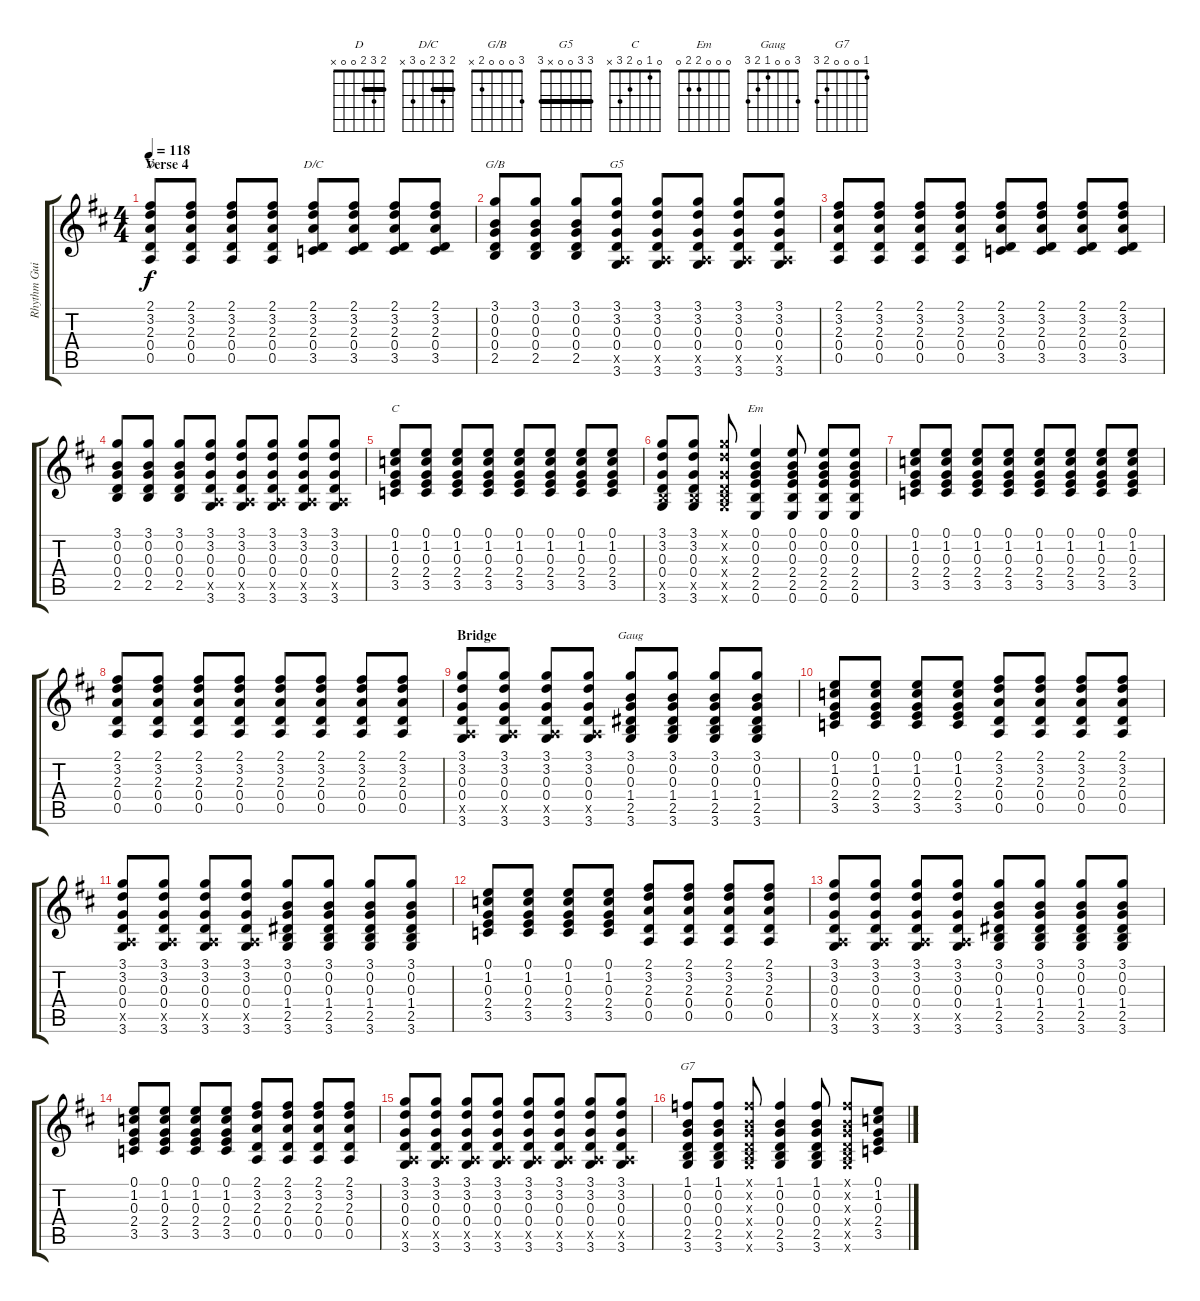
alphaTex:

\track ("Rhythm Guitar" "Rhythm Gui") {instrument acousticguitarsteel}
\staff {score tabs}
\tuning (E4 B3 G3 D3 A2 E2) {hide}
\chord ("D" 2 3 2 0 0 x) {barre 2}
\chord ("D/C" 2 3 2 0 3 x) {barre 2}
\chord ("G/B" 3 0 0 0 2 x)
\chord ("G5" 3 3 0 0 x 3) {barre 3}
\chord ("C" 0 1 0 2 3 x)
\chord ("Em" 0 0 0 2 2 0)
\chord ("Gaug" 3 0 0 1 2 3)
\chord ("G7" 1 0 0 0 2 3)
\ts (4 4)
\section ("" "Verse 4")
\tempo 118
\clef g2
\ks d
(2.1 3.2 2.3 0.4 0.5).8{ch "D" dy f} (2.1 3.2 2.3 0.4 0.5).8 (2.1 3.2 2.3 0.4 0.5).8 (2.1 3.2 2.3 0.4 0.5).8 (2.1 3.2 2.3 0.4 3.5).8{ch "D/C"} (2.1 3.2 2.3 0.4 3.5).8 (2.1 3.2 2.3 0.4 3.5).8 (2.1 3.2 2.3 0.4 3.5).8 |
(3.1 0.2 0.3 0.4 2.5).8{ch "G/B"} (3.1 0.2 0.3 0.4 2.5).8 (3.1 0.2 0.3 0.4 2.5).8 (3.1 3.2 0.3 0.4 0.5{x} 3.6).8{ch "G5"} (3.1 3.2 0.3 0.4 0.5{x} 3.6).8 (3.1 3.2 0.3 0.4 0.5{x} 3.6).8 (3.1 3.2 0.3 0.4 0.5{x} 3.6).8 (3.1 3.2 0.3 0.4 0.5{x} 3.6).8 |
(2.1 3.2 2.3 0.4 0.5).8 (2.1 3.2 2.3 0.4 0.5).8 (2.1 3.2 2.3 0.4 0.5).8 (2.1 3.2 2.3 0.4 0.5).8 (2.1 3.2 2.3 0.4 3.5).8 (2.1 3.2 2.3 0.4 3.5).8 (2.1 3.2 2.3 0.4 3.5).8 (2.1 3.2 2.3 0.4 3.5).8 |
(3.1 0.2 0.3 0.4 2.5).8 (3.1 0.2 0.3 0.4 2.5).8 (3.1 0.2 0.3 0.4 2.5).8 (3.1 3.2 0.3 0.4 0.5{x} 3.6).8 (3.1 3.2 0.3 0.4 0.5{x} 3.6).8 (3.1 3.2 0.3 0.4 0.5{x} 3.6).8 (3.1 3.2 0.3 0.4 0.5{x} 3.6).8 (3.1 3.2 0.3 0.4 0.5{x} 3.6).8 |
(0.1 1.2 0.3 2.4 3.5).8{ch "C"} (0.1 1.2 0.3 2.4 3.5).8 (0.1 1.2 0.3 2.4 3.5).8 (0.1 1.2 0.3 2.4 3.5).8 (0.1 1.2 0.3 2.4 3.5).8 (0.1 1.2 0.3 2.4 3.5).8 (0.1 1.2 0.3 2.4 3.5).8 (0.1 1.2 0.3 2.4 3.5).8 |
(3.1 3.2 0.3 0.4 2.5{x} 3.6).8 (3.1 3.2 0.3 0.4 2.5{x} 3.6).8 (3.1{x} 3.2{x} 0.3{x} 0.4{x} 2.5{x} 3.6{x}).8 (0.1 0.2 0.3 2.4 2.5 0.6).4{ch "Em"} (0.1 0.2 0.3 2.4 2.5 0.6).8 (0.1 0.2 0.3 2.4 2.5 0.6).8 (0.1 0.2 0.3 2.4 2.5 0.6).8 |
(0.1 1.2 0.3 2.4 3.5).8 (0.1 1.2 0.3 2.4 3.5).8 (0.1 1.2 0.3 2.4 3.5).8 (0.1 1.2 0.3 2.4 3.5).8 (0.1 1.2 0.3 2.4 3.5).8 (0.1 1.2 0.3 2.4 3.5).8 (0.1 1.2 0.3 2.4 3.5).8 (0.1 1.2 0.3 2.4 3.5).8 |
(2.1 3.2 2.3 0.4 0.5).8 (2.1 3.2 2.3 0.4 0.5).8 (2.1 3.2 2.3 0.4 0.5).8 (2.1 3.2 2.3 0.4 0.5).8 (2.1 3.2 2.3 0.4 0.5).8 (2.1 3.2 2.3 0.4 0.5).8 (2.1 3.2 2.3 0.4 0.5).8 (2.1 3.2 2.3 0.4 0.5).8 |
\section ("" "Bridge")
(3.1 3.2 0.3 0.4 0.5{x} 3.6).8 (3.1 3.2 0.3 0.4 0.5{x} 3.6).8 (3.1 3.2 0.3 0.4 0.5{x} 3.6).8 (3.1 3.2 0.3 0.4 0.5{x} 3.6).8 (3.1 0.2 0.3 1.4 2.5 3.6).8{ch "Gaug"} (3.1 0.2 0.3 1.4 2.5 3.6).8 (3.1 0.2 0.3 1.4 2.5 3.6).8 (3.1 0.2 0.3 1.4 2.5 3.6).8 |
(0.1 1.2 0.3 2.4 3.5).8 (0.1 1.2 0.3 2.4 3.5).8 (0.1 1.2 0.3 2.4 3.5).8 (0.1 1.2 0.3 2.4 3.5).8 (2.1 3.2 2.3 0.4 0.5).8 (2.1 3.2 2.3 0.4 0.5).8 (2.1 3.2 2.3 0.4 0.5).8 (2.1 3.2 2.3 0.4 0.5).8 |
(3.1 3.2 0.3 0.4 0.5{x} 3.6).8 (3.1 3.2 0.3 0.4 0.5{x} 3.6).8 (3.1 3.2 0.3 0.4 0.5{x} 3.6).8 (3.1 3.2 0.3 0.4 0.5{x} 3.6).8 (3.1 0.2 0.3 1.4 2.5 3.6).8 (3.1 0.2 0.3 1.4 2.5 3.6).8 (3.1 0.2 0.3 1.4 2.5 3.6).8 (3.1 0.2 0.3 1.4 2.5 3.6).8 |
(0.1 1.2 0.3 2.4 3.5).8 (0.1 1.2 0.3 2.4 3.5).8 (0.1 1.2 0.3 2.4 3.5).8 (0.1 1.2 0.3 2.4 3.5).8 (2.1 3.2 2.3 0.4 0.5).8 (2.1 3.2 2.3 0.4 0.5).8 (2.1 3.2 2.3 0.4 0.5).8 (2.1 3.2 2.3 0.4 0.5).8 |
(3.1 3.2 0.3 0.4 0.5{x} 3.6).8 (3.1 3.2 0.3 0.4 0.5{x} 3.6).8 (3.1 3.2 0.3 0.4 0.5{x} 3.6).8 (3.1 3.2 0.3 0.4 0.5{x} 3.6).8 (3.1 0.2 0.3 1.4 2.5 3.6).8 (3.1 0.2 0.3 1.4 2.5 3.6).8 (3.1 0.2 0.3 1.4 2.5 3.6).8 (3.1 0.2 0.3 1.4 2.5 3.6).8 |
(0.1 1.2 0.3 2.4 3.5).8 (0.1 1.2 0.3 2.4 3.5).8 (0.1 1.2 0.3 2.4 3.5).8 (0.1 1.2 0.3 2.4 3.5).8 (2.1 3.2 2.3 0.4 0.5).8 (2.1 3.2 2.3 0.4 0.5).8 (2.1 3.2 2.3 0.4 0.5).8 (2.1 3.2 2.3 0.4 0.5).8 |
(3.1 3.2 0.3 0.4 0.5{x} 3.6).8 (3.1 3.2 0.3 0.4 0.5{x} 3.6).8 (3.1 3.2 0.3 0.4 0.5{x} 3.6).8 (3.1 3.2 0.3 0.4 0.5{x} 3.6).8 (3.1 3.2 0.3 0.4 0.5{x} 3.6).8 (3.1 3.2 0.3 0.4 0.5{x} 3.6).8 (3.1 3.2 0.3 0.4 0.5{x} 3.6).8 (3.1 3.2 0.3 0.4 0.5{x} 3.6).8 |
(1.1 0.2 0.3 0.4 2.5 3.6).8{ch "G7"} (1.1 0.2 0.3 0.4 2.5 3.6).8 (1.1{x} 0.2{x} 0.3{x} 0.4{x} 2.5{x} 3.6{x}).8 (1.1 0.2 0.3 0.4 2.5 3.6).4 (1.1 0.2 0.3 0.4 2.5 3.6).8 (1.1{x} 0.2{x} 0.3{x} 0.4{x} 2.5{x} 3.6{x}).8 (0.1 1.2 0.3 2.4 3.5).8
